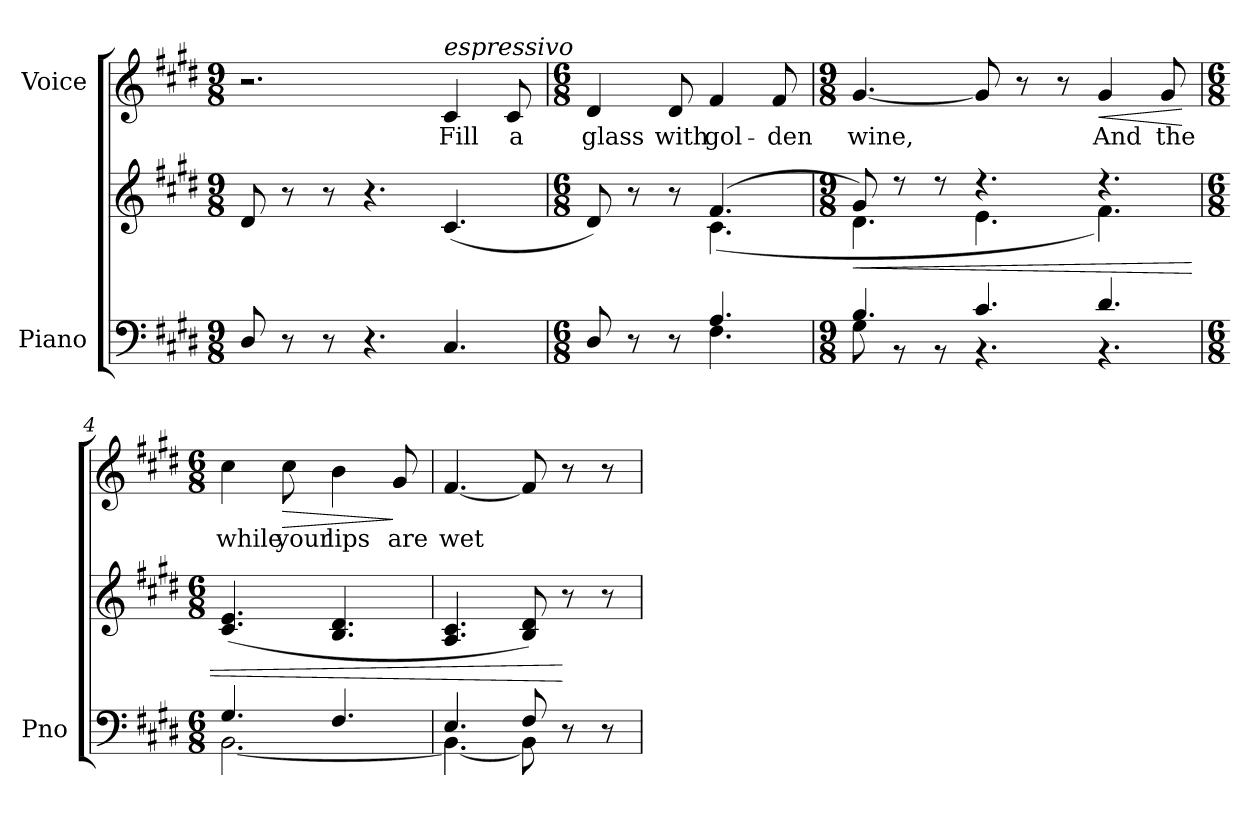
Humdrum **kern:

**kern	**kern	**dynam	**kern	**text	**dynam
*part2	*part2	*part2	*part1	*part1	*part1
*staff3	*staff2	*staff2/3	*staff1	*staff1	*staff1
*I"Piano	*	*	*I"Voice	*	*
*I'Pno	*	*	*	*	*
*clefF4	*clefG2	*	*clefG2	*	*
*k[f#c#g#d#]	*k[f#c#g#d#]	*	*k[f#c#g#d#]	*	*
*M9/8	*M9/8	*	*M9/8	*	*
=1	=1	=1	=1	=1	=1
8D#/	8d#/	.	2.r	.	.
8r	8r	.	.	.	.
8r	8r	.	.	.	.
4.r	4.r	.	.	.	.
!	!	!	!LO:TX:i:t=espressivo	!	!
4.C#/	(4.c#/	.	4c#/	Fill	.
.	.	.	8c#/	a	.
=2	=2	=2	=2	=2	=2
*M6/8	*M6/8	*	*M6/8	*	*
*^	*^	*	*	*	*
8D#/	4.ryy	8d#/)	4.ryy	.	4d#/	glass	.
8r	.	8r	.	.	.	.	.
8r	.	8r	.	.	8d#/	with	.
4.A/	4.F#\	(4.f#/	(4.c#\	.	4f#/	gol-	.
.	.	.	.	.	8f#/	-den	.
=3	=3	=3	=3	=3	=3	=3	=3
*M9/8	*	*M9/8	*	*	*M9/8	*	*
!	!	!	!	!LO:HP:b	!	!	!
4.B/	8G#\	8g#/)	4.d#\	<	[4.g#/	wine,	.
.	8r	8r	.	.	.	.	.
.	8r	8r	.	.	.	.	.
4.c#/	4.r	4.r	4.e\	.	8g#/]	.	.
.	.	.	.	.	8r	.	.
.	.	.	.	.	8r	.	.
!	!	!	!	!	!	!	!LO:HP:b
4.d#/	4.r	4.r	4.f#\)	.	4g#/	And	<
.	.	.	.	.	8g#/	the	.
*v	*v	*	*	*	*	*	*
*	*v	*v	*	*	*	*
.	.	.	.	.	[
=4	=4	=4	=4	=4	=4
*M6/8	*M6/8	*	*M6/8	*	*
*^	*	*	*	*	*
4.G#/	[2.BB\	(4.c#/ 4.e/	.	4cc#\	while	.
!	!	!	!	!	!	!LO:HP:b
.	.	.	.	8cc#\	your	>
4.F#/	.	4.B/ 4.d#/	.	4b\	lips	.
.	.	.	.	8g#/	are	]
=5	=5	=5	=5	=5	=5	=5
4.E/	4.BB\_	4.A/ 4.c#/	.	[4.f#/	wet	.
8F#/	8BB\]	8B/ 8d#/)	.	8f#/]	.	.
8r	4ryy	8r	[	8r	.	.
8r	.	8r	.	8r	.	.
*v	*v	*	*	*	*	*
=	=	=	=	=	=
*-	*-	*-	*-	*-	*-
